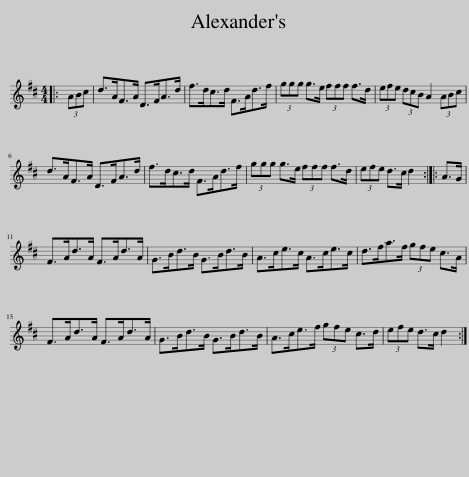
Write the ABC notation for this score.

X:1
L:1/8
M:4/4
I:linebreak $
K:D
V:1 treble
V:1
|: (3ABc | d>AF>A D>FA>d | f>dc>d F>Ad>f | (3ggg g>e (3fff f>d | (3efe (3dcB A2 (3ABc |$ %5
 d>AF>A D>FA>d | f>dc>d F>Ad>f | (3ggg g>e (3fff f>d | (3efe d>c d2 :: A>G |$ %10
 F>Ad>A F>Ad>A | G>Bd>B G>Bd>B | A>ce>c A>ce>c | d>fa>f (3gfe c>A |$ F>Ad>A F>Ad>A | %15
 G>Bd>B G>Bd>B | A>ce>f (3gfe c>d | (3efe d>c d2 :| %18
